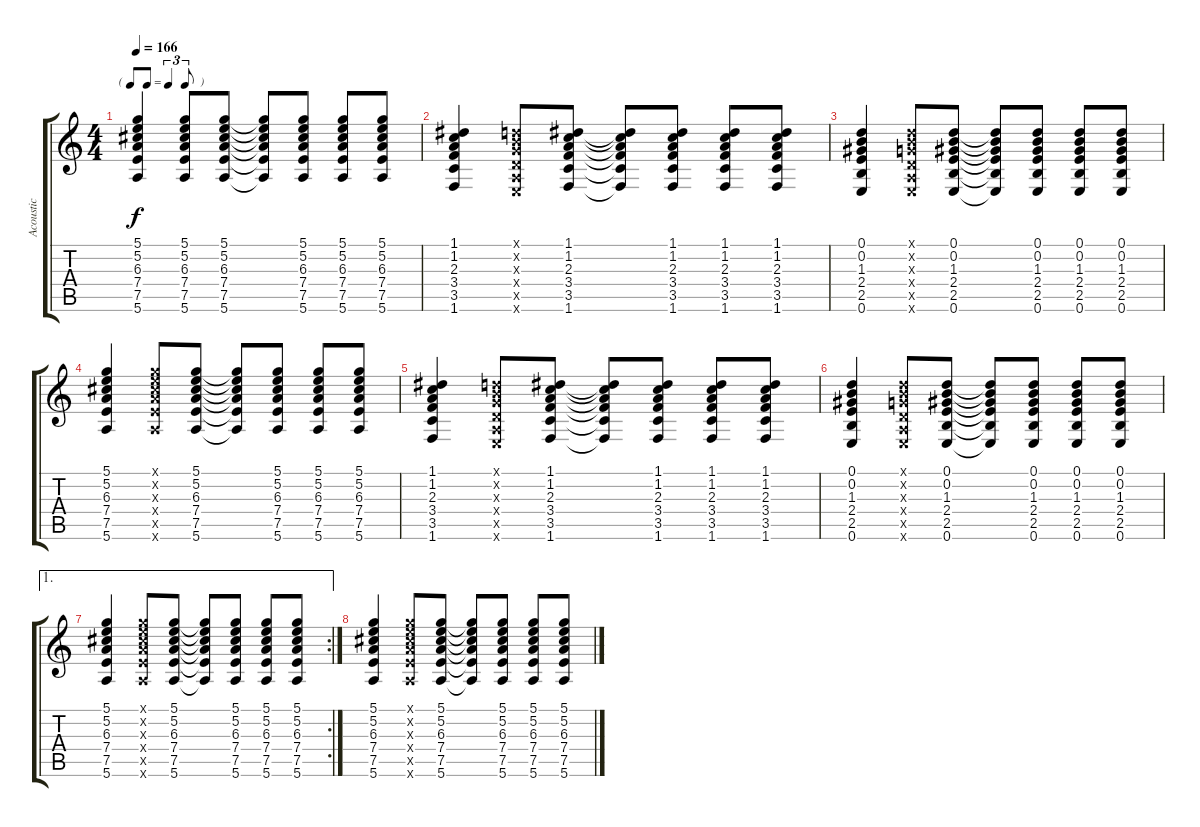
\track ("Acoustic" "Acoustic") {instrument acousticguitarsteel}
\staff {score tabs}
\tuning (D4 B3 G3 D3 A2 E2) {hide}
\ts (4 4)
\tf triplet8th
\tempo 166
\clef g2
\ks c
(5.1 5.2 6.3 7.4 7.5 5.6).4{dy f} (5.1 5.2 6.3 7.4 7.5 5.6).8 (5.1 5.2 6.3 7.4 7.5 5.6).8 (5.1{t} 5.2{t} 6.3{t} 7.4{t} 7.5{t} 5.6{t}).8 (5.1 5.2 6.3 7.4 7.5 5.6).8 (5.1 5.2 6.3 7.4 7.5 5.6).8 (5.1 5.2 6.3 7.4 7.5 5.6).8 |
(1.1 1.2 2.3 3.4 3.5 1.6).4 (0.1{x} 0.2{x} 0.3{x} 0.4{x} 0.5{x} 0.6{x}).8 (1.1 1.2 2.3 3.4 3.5 1.6).8 (1.1{t} 1.2{t} 2.3{t} 3.4{t} 3.5{t} 1.6{t}).8 (1.1 1.2 2.3 3.4 3.5 1.6).8 (1.1 1.2 2.3 3.4 3.5 1.6).8 (1.1 1.2 2.3 3.4 3.5 1.6).8 |
(0.1 0.2 1.3 2.4 2.5 0.6).4 (0.1{x} 0.2{x} 0.3{x} 0.4{x} 0.5{x} 0.6{x}).8 (0.1 0.2 1.3 2.4 2.5 0.6).8 (0.1{t} 0.2{t} 1.3{t} 2.4{t} 2.5{t} 0.6{t}).8 (0.1 0.2 1.3 2.4 2.5 0.6).8 (0.1 0.2 1.3 2.4 2.5 0.6).8 (0.1 0.2 1.3 2.4 2.5 0.6).8 |
(5.1 5.2 6.3 7.4 7.5 5.6).4 (5.1{x} 5.2{x} 6.3{x} 7.4{x} 7.5{x} 5.6{x}).8 (5.1 5.2 6.3 7.4 7.5 5.6).8 (5.1{t} 5.2{t} 6.3{t} 7.4{t} 7.5{t} 5.6{t}).8 (5.1 5.2 6.3 7.4 7.5 5.6).8 (5.1 5.2 6.3 7.4 7.5 5.6).8 (5.1 5.2 6.3 7.4 7.5 5.6).8 |
(1.1 1.2 2.3 3.4 3.5 1.6).4 (0.1{x} 0.2{x} 0.3{x} 0.4{x} 0.5{x} 0.6{x}).8 (1.1 1.2 2.3 3.4 3.5 1.6).8 (1.1{t} 1.2{t} 2.3{t} 3.4{t} 3.5{t} 1.6{t}).8 (1.1 1.2 2.3 3.4 3.5 1.6).8 (1.1 1.2 2.3 3.4 3.5 1.6).8 (1.1 1.2 2.3 3.4 3.5 1.6).8 |
(0.1 0.2 1.3 2.4 2.5 0.6).4 (0.1{x} 0.2{x} 0.3{x} 0.4{x} 0.5{x} 0.6{x}).8 (0.1 0.2 1.3 2.4 2.5 0.6).8 (0.1{t} 0.2{t} 1.3{t} 2.4{t} 2.5{t} 0.6{t}).8 (0.1 0.2 1.3 2.4 2.5 0.6).8 (0.1 0.2 1.3 2.4 2.5 0.6).8 (0.1 0.2 1.3 2.4 2.5 0.6).8 |
\ae 1
\rc 2
(5.1 5.2 6.3 7.4 7.5 5.6).4 (5.1{x} 5.2{x} 6.3{x} 7.4{x} 7.5{x} 5.6{x}).8 (5.1 5.2 6.3 7.4 7.5 5.6).8 (5.1{t} 5.2{t} 6.3{t} 7.4{t} 7.5{t} 5.6{t}).8 (5.1 5.2 6.3 7.4 7.5 5.6).8 (5.1 5.2 6.3 7.4 7.5 5.6).8 (5.1 5.2 6.3 7.4 7.5 5.6).8 |
(5.1 5.2 6.3 7.4 7.5 5.6).4 (5.1{x} 5.2{x} 6.3{x} 7.4{x} 7.5{x} 5.6{x}).8 (5.1 5.2 6.3 7.4 7.5 5.6).8 (5.1{t} 5.2{t} 6.3{t} 7.4{t} 7.5{t} 5.6{t}).8 (5.1 5.2 6.3 7.4 7.5 5.6).8 (5.1 5.2 6.3 7.4 7.5 5.6).8 (5.1 5.2 6.3 7.4 7.5 5.6).8
